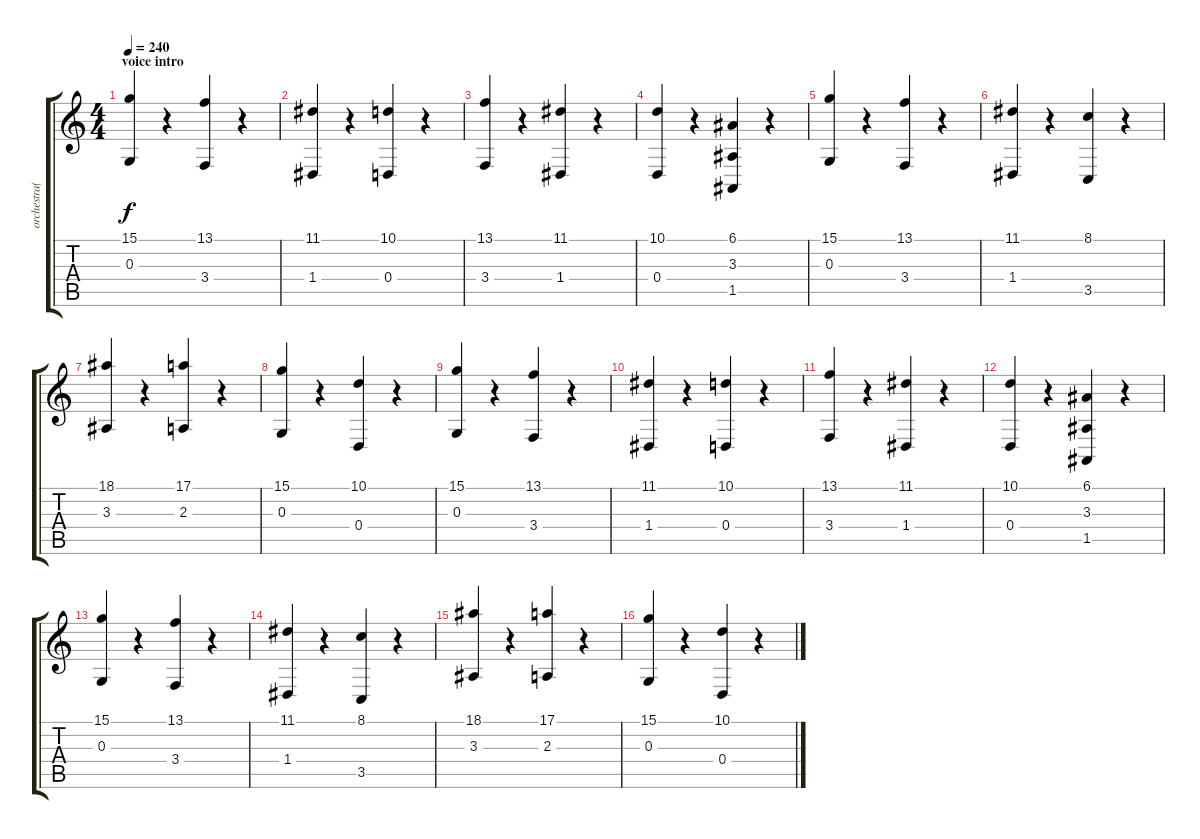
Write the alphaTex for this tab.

\track ("orchestra(alex stariopoli)" "orchestra(") {instrument stringensemble1}
\staff {score tabs}
\tuning (E4 B3 G3 D3 A2 E2) {hide}
\ts (4 4)
\section ("" "voice intro")
\tempo 240
\clef g2
\ks c
(15.1 0.3).4{dy f} r.4 (13.1 3.4).4 r.4 |
(11.1 1.4).4 r.4 (10.1 0.4).4 r.4 |
(13.1 3.4).4 r.4 (11.1 1.4).4 r.4 |
(10.1 0.4).4 r.4 (6.1 3.3 1.5).4 r.4 |
(15.1 0.3).4 r.4 (13.1 3.4).4 r.4 |
(11.1 1.4).4 r.4 (8.1 3.5).4 r.4 |
(18.1 3.3).4 r.4 (17.1 2.3).4 r.4 |
(15.1 0.3).4 r.4 (10.1 0.4).4 r.4 |
(15.1 0.3).4 r.4 (13.1 3.4).4 r.4 |
(11.1 1.4).4 r.4 (10.1 0.4).4 r.4 |
(13.1 3.4).4 r.4 (11.1 1.4).4 r.4 |
(10.1 0.4).4 r.4 (6.1 3.3 1.5).4 r.4 |
(15.1 0.3).4 r.4 (13.1 3.4).4 r.4 |
(11.1 1.4).4 r.4 (8.1 3.5).4 r.4 |
(18.1 3.3).4 r.4 (17.1 2.3).4 r.4 |
(15.1 0.3).4 r.4 (10.1 0.4).4 r.4
